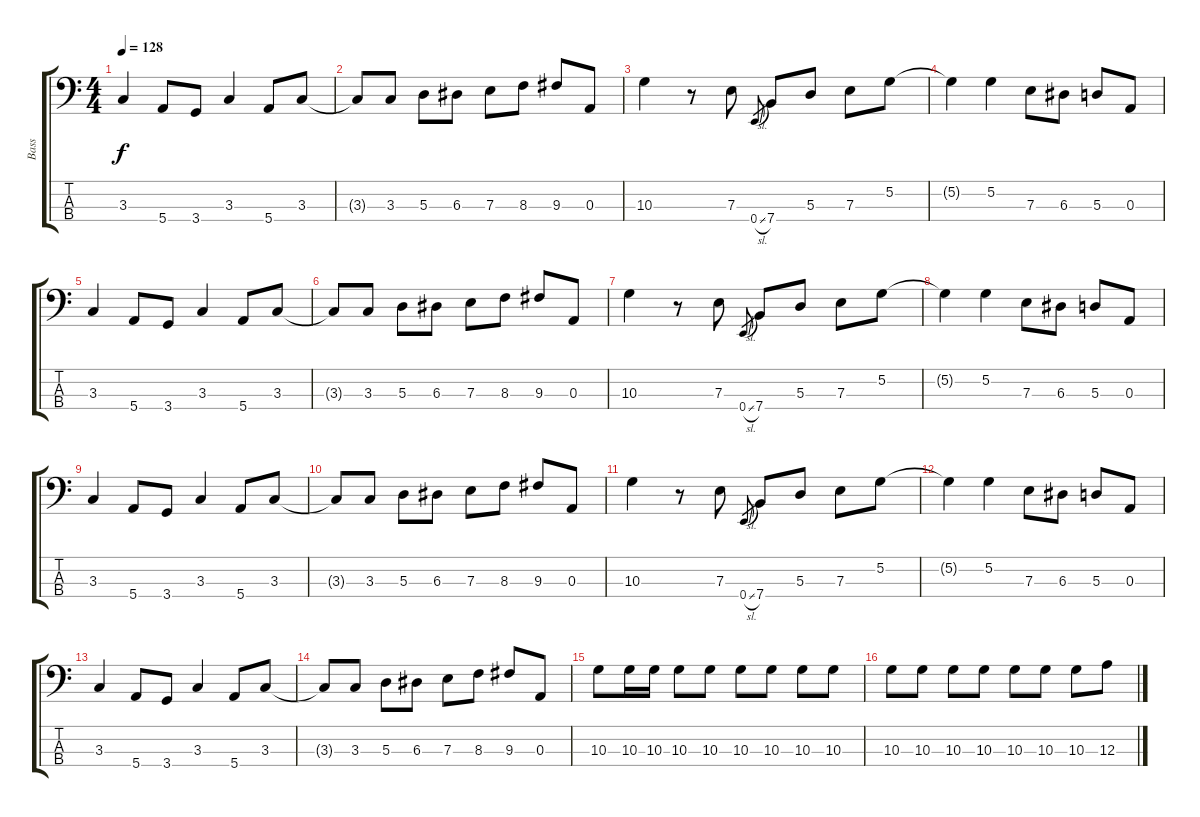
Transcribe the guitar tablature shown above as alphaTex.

\track ("Bass" "Bass") {instrument electricbassfinger}
\staff {score tabs}
\tuning (G2 D2 A1 E1) {hide}
\ts (4 4)
\tempo 128
\clef f4
\ks c
3.3.4{dy f} 5.4.8 3.4.8 3.3.4 5.4.8 3.3.8 |
3.3{t}.8 3.3.8 5.3.8 6.3.8 7.3.8 8.3.8 9.3.8 0.3.8 |
10.3.4 r.8 7.3.8 0.4{sl}.8{gr} 7.4.8 5.3.8 7.3.8 5.2.8 |
5.2{t}.4 5.2.4 7.3.8 6.3.8 5.3.8 0.3.8 |
3.3.4 5.4.8 3.4.8 3.3.4 5.4.8 3.3.8 |
3.3{t}.8 3.3.8 5.3.8 6.3.8 7.3.8 8.3.8 9.3.8 0.3.8 |
10.3.4 r.8 7.3.8 0.4{sl}.8{gr} 7.4.8 5.3.8 7.3.8 5.2.8 |
5.2{t}.4 5.2.4 7.3.8 6.3.8 5.3.8 0.3.8 |
3.3.4 5.4.8 3.4.8 3.3.4 5.4.8 3.3.8 |
3.3{t}.8 3.3.8 5.3.8 6.3.8 7.3.8 8.3.8 9.3.8 0.3.8 |
10.3.4 r.8 7.3.8 0.4{sl}.8{gr} 7.4.8 5.3.8 7.3.8 5.2.8 |
5.2{t}.4 5.2.4 7.3.8 6.3.8 5.3.8 0.3.8 |
3.3.4 5.4.8 3.4.8 3.3.4 5.4.8 3.3.8 |
3.3{t}.8 3.3.8 5.3.8 6.3.8 7.3.8 8.3.8 9.3.8 0.3.8 |
10.3.8 10.3.16 10.3.16 10.3.8 10.3.8 10.3.8 10.3.8 10.3.8 10.3.8 |
10.3.8 10.3.8 10.3.8 10.3.8 10.3.8 10.3.8 10.3.8 12.3.8
